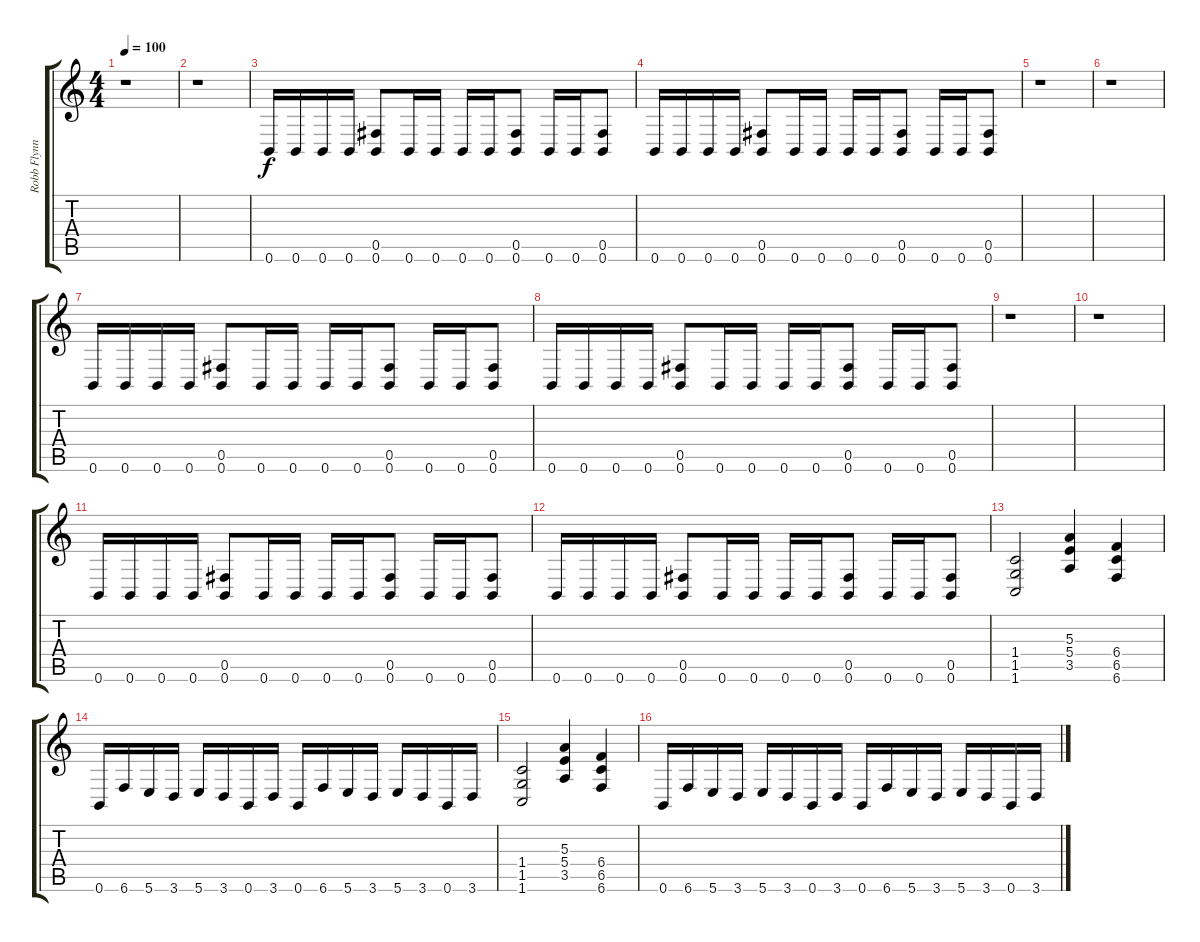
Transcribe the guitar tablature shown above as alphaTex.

\track ("Robb Flynn" "Robb Flynn") {instrument distortionguitar}
\staff {score tabs}
\tuning (Db4 Ab3 E3 B2 Gb2 B1) {hide}
\ts (4 4)
\tempo 100
\clef g2
\ks c
r.1{dy f} |
r.1 |
0.6.16 0.6.16 0.6.16 0.6.16 (0.5 0.6).8 0.6.16 0.6.16 0.6.16 0.6.16 (0.5 0.6).8 0.6.16 0.6.16 (0.5 0.6).8 |
0.6.16 0.6.16 0.6.16 0.6.16 (0.5 0.6).8 0.6.16 0.6.16 0.6.16 0.6.16 (0.5 0.6).8 0.6.16 0.6.16 (0.5 0.6).8 |
r.1 |
r.1 |
0.6.16 0.6.16 0.6.16 0.6.16 (0.5 0.6).8 0.6.16 0.6.16 0.6.16 0.6.16 (0.5 0.6).8 0.6.16 0.6.16 (0.5 0.6).8 |
0.6.16 0.6.16 0.6.16 0.6.16 (0.5 0.6).8 0.6.16 0.6.16 0.6.16 0.6.16 (0.5 0.6).8 0.6.16 0.6.16 (0.5 0.6).8 |
r.1 |
r.1 |
0.6.16 0.6.16 0.6.16 0.6.16 (0.5 0.6).8 0.6.16 0.6.16 0.6.16 0.6.16 (0.5 0.6).8 0.6.16 0.6.16 (0.5 0.6).8 |
0.6.16 0.6.16 0.6.16 0.6.16 (0.5 0.6).8 0.6.16 0.6.16 0.6.16 0.6.16 (0.5 0.6).8 0.6.16 0.6.16 (0.5 0.6).8 |
(1.4 1.5 1.6).2 (5.3 5.4 3.5).4 (6.4 6.5 6.6).4 |
0.6.16 6.6.16 5.6.16 3.6.16 5.6.16 3.6.16 0.6.16 3.6.16 0.6.16 6.6.16 5.6.16 3.6.16 5.6.16 3.6.16 0.6.16 3.6.16 |
(1.4 1.5 1.6).2 (5.3 5.4 3.5).4 (6.4 6.5 6.6).4 |
0.6.16 6.6.16 5.6.16 3.6.16 5.6.16 3.6.16 0.6.16 3.6.16 0.6.16 6.6.16 5.6.16 3.6.16 5.6.16 3.6.16 0.6.16 3.6.16
